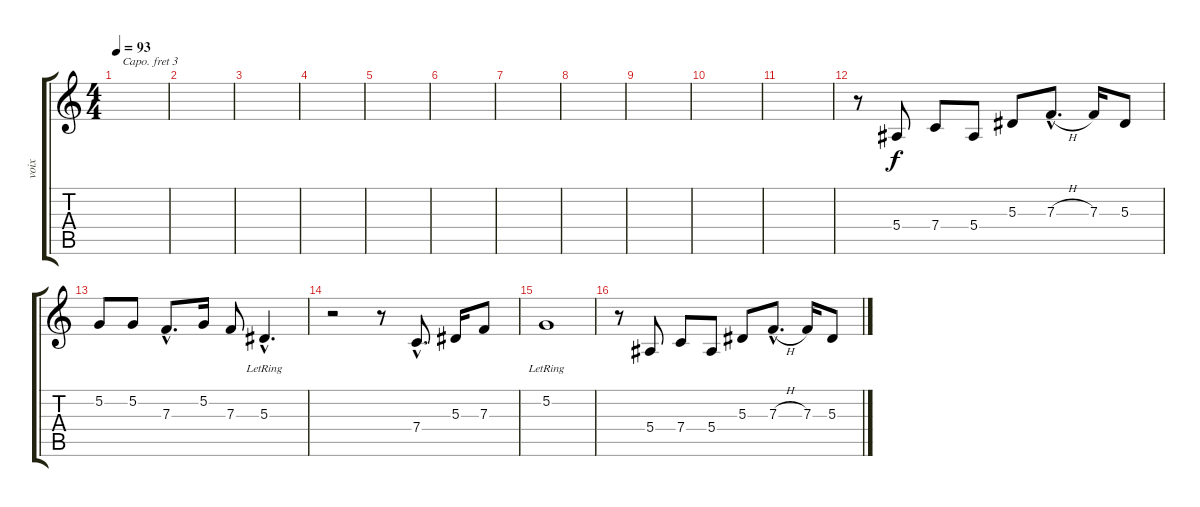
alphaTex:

\track ("voix" "voix") {instrument rockorgan}
\staff {score tabs}
\capo 3
\tuning (E4 B3 G3 D3 A2 E2) {hide}
\ts (4 4)
\tempo 93
\clef g2
\ks c
|
|
|
|
|
|
|
|
|
|
|
r.8 5.4.8 7.4.8 5.4.8 5.3.8 7.3{h hac}.8{d} 7.3.16 5.3.8 |
5.2.8 5.2.8 7.3{hac}.8{d} 5.2.16 7.3.8 5.3{hac lr}.4{d} |
r.2 r.8 7.4{hac}.8{d} 5.3.16 7.3.8 |
5.2{lr}.1 |
r.8 5.4.8 7.4.8 5.4.8 5.3.8 7.3{h hac}.8{d} 7.3.16 5.3.8
